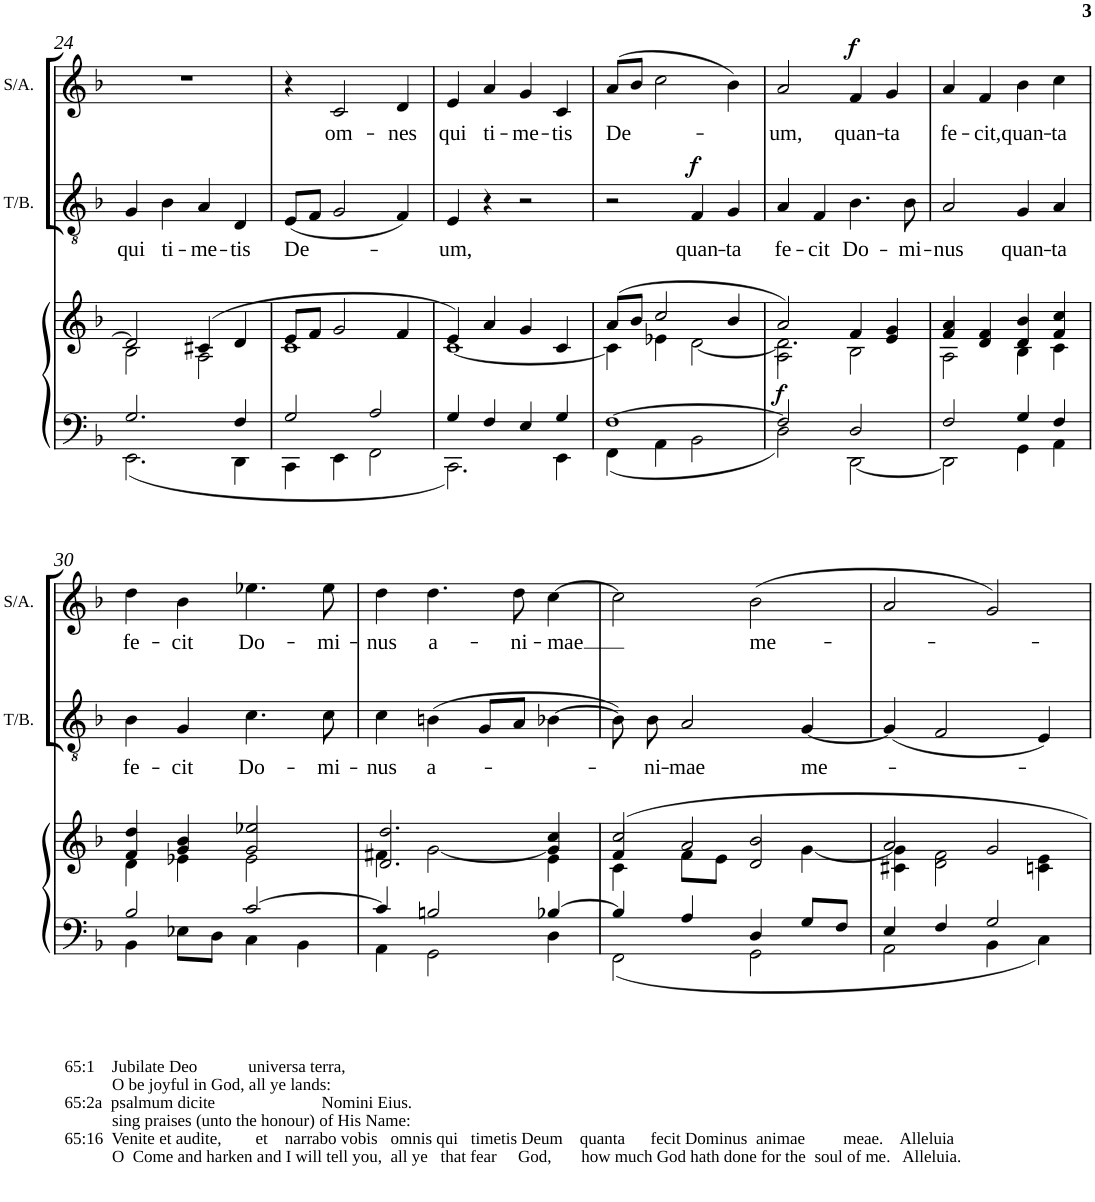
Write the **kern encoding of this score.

**kern	**kern	**dynam	**kern	**text	**dynam	**kern	**text	**dynam
*part3	*part3	*part3	*part2	*part2	*part2	*part1	*part1	*part1
*staff4	*staff3	*staff3/4	*staff2	*staff2	*staff2	*staff1	*staff1	*staff1
*I"Organum	*	*	*I"Tenor Bassus	*	*	*I"Soprano Alot	*	*
*	*	*	*I'T/B.	*	*	*I'S/A.	*	*
!!LO:PB:g=z
*clefF4	*clefG2	*	*clefGv2	*	*	*clefG2	*	*
*k[b-]	*k[b-]	*	*k[b-]	*	*	*k[b-]	*	*
*M4/4	*M4/4	*	*M4/4	*	*	*M4/4	*	*
*met(c)	*met(c)	*	*met(c)	*	*	*met(c)	*	*
=24	=24	=24	=24	=24	=24	=24	=24	=24
*^	*^	*	*	*	*	*	*	*
!	!	!	!	!	!	!LO:LY:b	!	!	!	!
2.G/	2.EE\	2d/]	2B-\	.	4G/	qui	.	1r	.	.
!	!	!	!	!	!	!LO:LY:b	!	!	!	!
.	.	.	.	.	4B-\	ti-	.	.	.	.
!	!	!	!	!	!	!LO:LY:b	!	!	!	!
.	.	(4c#X/	2A\	.	4A/	-me-	.	.	.	.
!	!	!	!	!	!	!LO:LY:b	!	!	!	!
4F/	4DD\	4d/	.	.	4D/	-tis	.	.	.	.
=25	=25	=25	=25	=25	=25	=25	=25	=25	=25	=25
!	!	!	!	!	!	!LO:LY:b	!	!	!	!
2G/	4CC\	8e/L	1c	.	(8E/L	De-	.	4r	.	.
.	.	8f/J	.	.	8F/J	.	.	.	.	.
!	!	!	!	!	!	!	!	!	!LO:LY:b	!
.	4EE\	2g/	.	.	2G/	.	.	2c/	om-	.
2A/	2FF\	.	.	.	.	.	.	.	.	.
!	!	!	!	!	!	!	!	!	!LO:LY:b	!
.	.	4f/	.	.	4F/)	.	.	4d/	-nes	.
=26	=26	=26	=26	=26	=26	=26	=26	=26	=26	=26
!	!	!	!	!	!	!LO:LY:b	!	!	!LO:LY:b	!
4G/	2.CC\	4e/)	[1c	.	4E/	-um,	.	4e/	qui	.
!	!	!	!	!	!	!	!	!	!LO:LY:b	!
4F/	.	4a/	.	.	4r	.	.	4a/	ti-	.
!	!	!	!	!	!	!	!	!	!LO:LY:b	!
4E/	.	4g/	.	.	2r	.	.	4g/	-me-	.
!	!	!	!	!	!	!	!	!	!LO:LY:b	!
4G/	4EE\	4c/	.	.	.	.	.	4c/	-tis	.
=27	=27	=27	=27	=27	=27	=27	=27	=27	=27	=27
!	!	!	!	!	!	!	!	!	!LO:LY:b	!
[1F	4FF\	(8a/L	4c\]	.	2r	.	.	(8a/L	De-	.
.	.	8b-/J	.	.	.	.	.	8b-/J	.	.
.	4AA\	2cc/	4e-X\	.	.	.	.	2cc\	.	.
!	!	!	!	!	!	!LO:LY:b	!LO:DY:a	!	!	!
.	2BB-\	.	[2d\	.	4F/	quan-	f	.	.	.
!	!	!	!	!	!	!LO:LY:b	!	!	!	!
.	.	4b-/	.	.	4G/	-ta	.	4b-\)	.	.
=28	=28	=28	=28	=28	=28	=28	=28	=28	=28	=28
*	*	*	*^	*	*	*	*	*	*	*
!	!	!	!	!	!LO:DY:a=2	!	!LO:LY:b	!	!	!LO:LY:b	!
2F/]	2D\	2a/)	2.d\]	2A\	f	4A/	fe-	.	2a/	-um,	.
!	!	!	!	!	!	!	!LO:LY:b	!	!	!	!
.	.	.	.	.	.	4F/	-cit	.	.	.	.
!	!	!	!	!	!	!	!LO:LY:b	!	!	!LO:LY:b	!LO:DY:a
2D/	[2DD\	4f/	.	2B-\	.	4.B-\	Do-	.	4f/	quan-	f
!	!	!	!	!	!	!	!	!	!	!LO:LY:b	!
.	.	4e/ 4g/	4ryy	.	.	.	.	.	4g/	-ta	.
!	!	!	!	!	!	!	!LO:LY:b	!	!	!	!
.	.	.	.	.	.	8B-\	-mi-	.	.	.	.
*	*	*	*v	*v	*	*	*	*	*	*	*
=29	=29	=29	=29	=29	=29	=29	=29	=29	=29	=29
!	!	!	!	!	!	!LO:LY:b	!	!	!LO:LY:b	!
2F/	2DD\]	4f/ 4a/	2A\	.	2A/	-nus	.	4a/	fe-	.
!	!	!	!	!	!	!	!	!	!LO:LY:b	!
.	.	4d/ 4f/	.	.	.	.	.	4f/	-cit,	.
!	!	!	!	!	!	!LO:LY:b	!	!	!LO:LY:b	!
4G/	4GG\	4d/ 4b-/	4B-\	.	4G/	quan-	.	4b-\	quan-	.
!	!	!	!	!	!	!LO:LY:b	!	!	!LO:LY:b	!
4F/	4AA\	4f/ 4cc/	4c\	.	4A/	-ta	.	4cc\	-ta	.
!!LO:LB:g=z
=30	=30	=30	=30	=30	=30	=30	=30	=30	=30	=30
!LO:TX:b:t=65&colon;1    Jubilate Deo            universa terra,	!	!	!	!	!	!	!	!	!	!
!LO:TX:b:t=O be joyful in God, all ye lands&colon;	!	!	!	!	!	!	!	!	!	!
!LO:TX:b:t=65&colon;2a  psalmum dicite                         Nomini Eius.	!	!	!	!	!	!	!	!	!	!
!LO:TX:b:t=sing praises (unto the honour) of His Name&colon;	!	!	!	!	!	!	!	!	!	!
!LO:TX:b:t=65&colon;16  Venite et audite,        et    narrabo vobis   omnis qui   timetis Deum    quanta      fecit Dominus  animae         meae.    Alleluia	!	!	!	!	!	!	!	!	!	!
!LO:TX:b:t=O  Come and harken and I will tell you,  all ye   that fear     God,       how much God hath done for the  soul of me.   Alleluia.	!	!	!	!	!	!	!	!	!	!
!	!	!	!	!	!	!LO:LY:b	!	!	!LO:LY:b	!
2B-/	4BB-\	4f/ 4dd/	4d\	.	4B-\	fe-	.	4dd\	fe-	.
!	!	!	!	!	!	!LO:LY:b	!	!	!LO:LY:b	!
.	8E-X\L	4g/ 4b-/	4e-X\	.	4G/	-cit	.	4b-\	-cit	.
.	8D\J	.	.	.	.	.	.	.	.	.
!	!	!	!	!	!	!LO:LY:b	!	!	!LO:LY:b	!
[2c/	4C\	2g/ 2ee-X/	2e-\	.	4.c\	Do-	.	4.ee-X\	Do-	.
.	4BB-\	.	.	.	.	.	.	.	.	.
!	!	!	!	!	!	!LO:LY:b	!	!	!LO:LY:b	!
.	.	.	.	.	8c\	-mi-	.	8ee-\	-mi-	.
=31	=31	=31	=31	=31	=31	=31	=31	=31	=31	=31
!	!	!	!	!	!	!LO:LY:b	!	!	!LO:LY:b	!
4c/]	4AA\	2.d/ 2.dd/	4f#X\	.	4c\	-nus	.	4dd\	-nus	.
!	!	!	!	!	!	!LO:LY:b	!	!	!LO:LY:b	!
2Bn/	2GG\	.	[2g\	.	(4Bn\	a-	.	4.dd\	a-	.
.	.	.	.	.	8G/L	.	.	.	.	.
!	!	!	!	!	!	!	!	!	!LO:LY:b	!
.	.	.	.	.	8A/J	.	.	8dd\	-ni-	.
!	!	!	!	!	!	!	!	!	!LO:LY:b	!
[4B-X/	4D\	4g/] 4cc/	4e\	.	[4B-X\	.	.	[4cc\	-mae	.
=32	=32	=32	=32	=32	=32	=32	=32	=32	=32	=32
*	*	*	*^	*	*	*	*	*	*	*
4B-/]	2FF\	2cc/	4c\	4f/	.	8B-\])	.	.	2cc\]	.	.
!	!	!	!	!	!	!	!LO:LY:b	!	!	!	!
.	.	.	.	.	.	8B-\	-ni-	.	.	.	.
!	!	!	!	!	!	!	!LO:LY:b	!	!	!	!
4A/	.	.	8f\L	2a/	.	2A/	-mae	.	.	.	.
.	.	.	8e\J	.	.	.	.	.	.	.	.
!	!	!	!	!	!	!	!	!	!	!LO:LY:b	!
4D/	2GG\	2d/ 2b-/	4ryy	.	.	.	.	.	(2b-\	me-	.
!	!	!	!	!	!	!	!LO:LY:b	!	!	!	!
8G/L	.	.	[4g\	4ryy	.	[4G/	me-	.	.	.	.
8F/J	.	.	.	.	.	.	.	.	.	.	.
*	*	*	*v	*v	*	*	*	*	*	*	*
=33	=33	=33	=33	=33	=33	=33	=33	=33	=33	=33
4E/	2AA\	2a/	4c#X\ 4g\]	.	(4G/]	.	.	2a/	.	.
4F/	.	.	2d\ 2f\	.	2F/	.	.	.	.	.
2G/	4BB-\	2g/	.	.	.	.	.	2g/)	.	.
.	4C\	.	4cn\ 4e\	.	4E/)	.	.	.	.	.
*v	*v	*	*	*	*	*	*	*	*	*
*	*v	*v	*	*	*	*	*	*	*
=	=	=	=	=	=	=	=	=
*-	*-	*-	*-	*-	*-	*-	*-	*-
